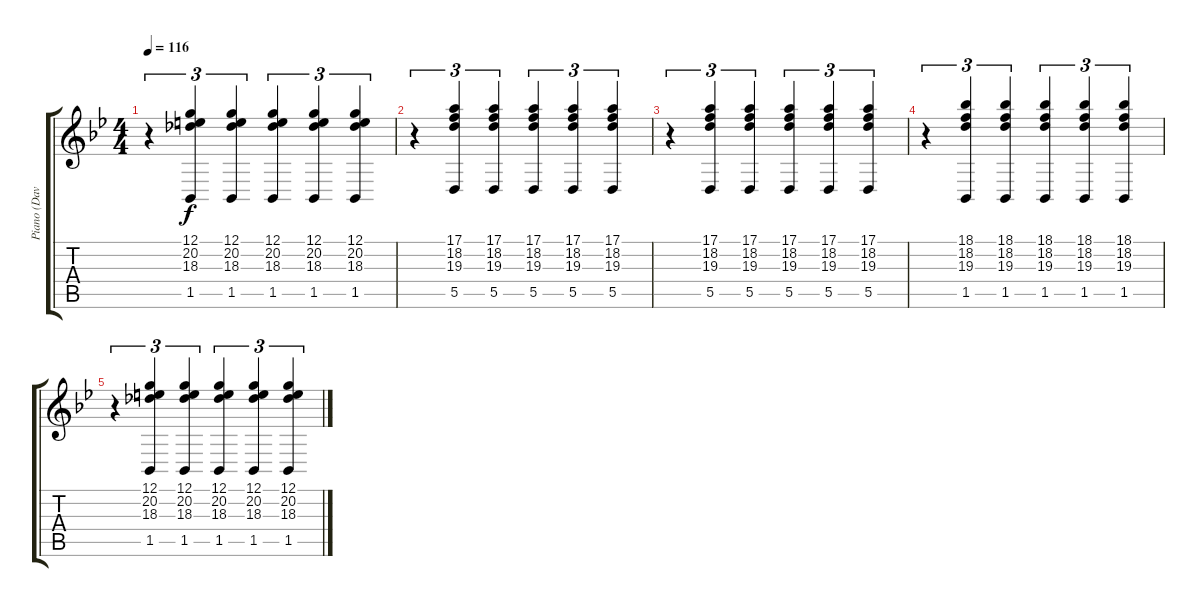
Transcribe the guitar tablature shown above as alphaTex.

\track ("Piano (Davies)" "Piano (Dav") {instrument acousticgrandpiano}
\staff {score tabs}
\tuning (E4 B3 G3 D3 A2 E2) {hide}
\ts (4 4)
\tempo 116
\clef g2
\ks bb
r.4{tu (3 2) dy f} (12.1 20.2 18.3 1.5).4{tu (3 2)} (12.1 20.2 18.3 1.5).4{tu (3 2)} (12.1 20.2 18.3 1.5).4{tu (3 2)} (12.1 20.2 18.3 1.5).4{tu (3 2)} (12.1 20.2 18.3 1.5).4{tu (3 2)} |
r.4{tu (3 2)} (17.1 18.2 19.3 5.5).4{tu (3 2)} (17.1 18.2 19.3 5.5).4{tu (3 2)} (17.1 18.2 19.3 5.5).4{tu (3 2)} (17.1 18.2 19.3 5.5).4{tu (3 2)} (17.1 18.2 19.3 5.5).4{tu (3 2)} |
r.4{tu (3 2)} (17.1 18.2 19.3 5.5).4{tu (3 2)} (17.1 18.2 19.3 5.5).4{tu (3 2)} (17.1 18.2 19.3 5.5).4{tu (3 2)} (17.1 18.2 19.3 5.5).4{tu (3 2)} (17.1 18.2 19.3 5.5).4{tu (3 2)} |
r.4{tu (3 2)} (18.1 18.2 19.3 1.5).4{tu (3 2)} (18.1 18.2 19.3 1.5).4{tu (3 2)} (18.1 18.2 19.3 1.5).4{tu (3 2)} (18.1 18.2 19.3 1.5).4{tu (3 2)} (18.1 18.2 19.3 1.5).4{tu (3 2)} |
r.4{tu (3 2)} (12.1 20.2 18.3 1.5).4{tu (3 2)} (12.1 20.2 18.3 1.5).4{tu (3 2)} (12.1 20.2 18.3 1.5).4{tu (3 2)} (12.1 20.2 18.3 1.5).4{tu (3 2)} (12.1 20.2 18.3 1.5).4{tu (3 2)}
